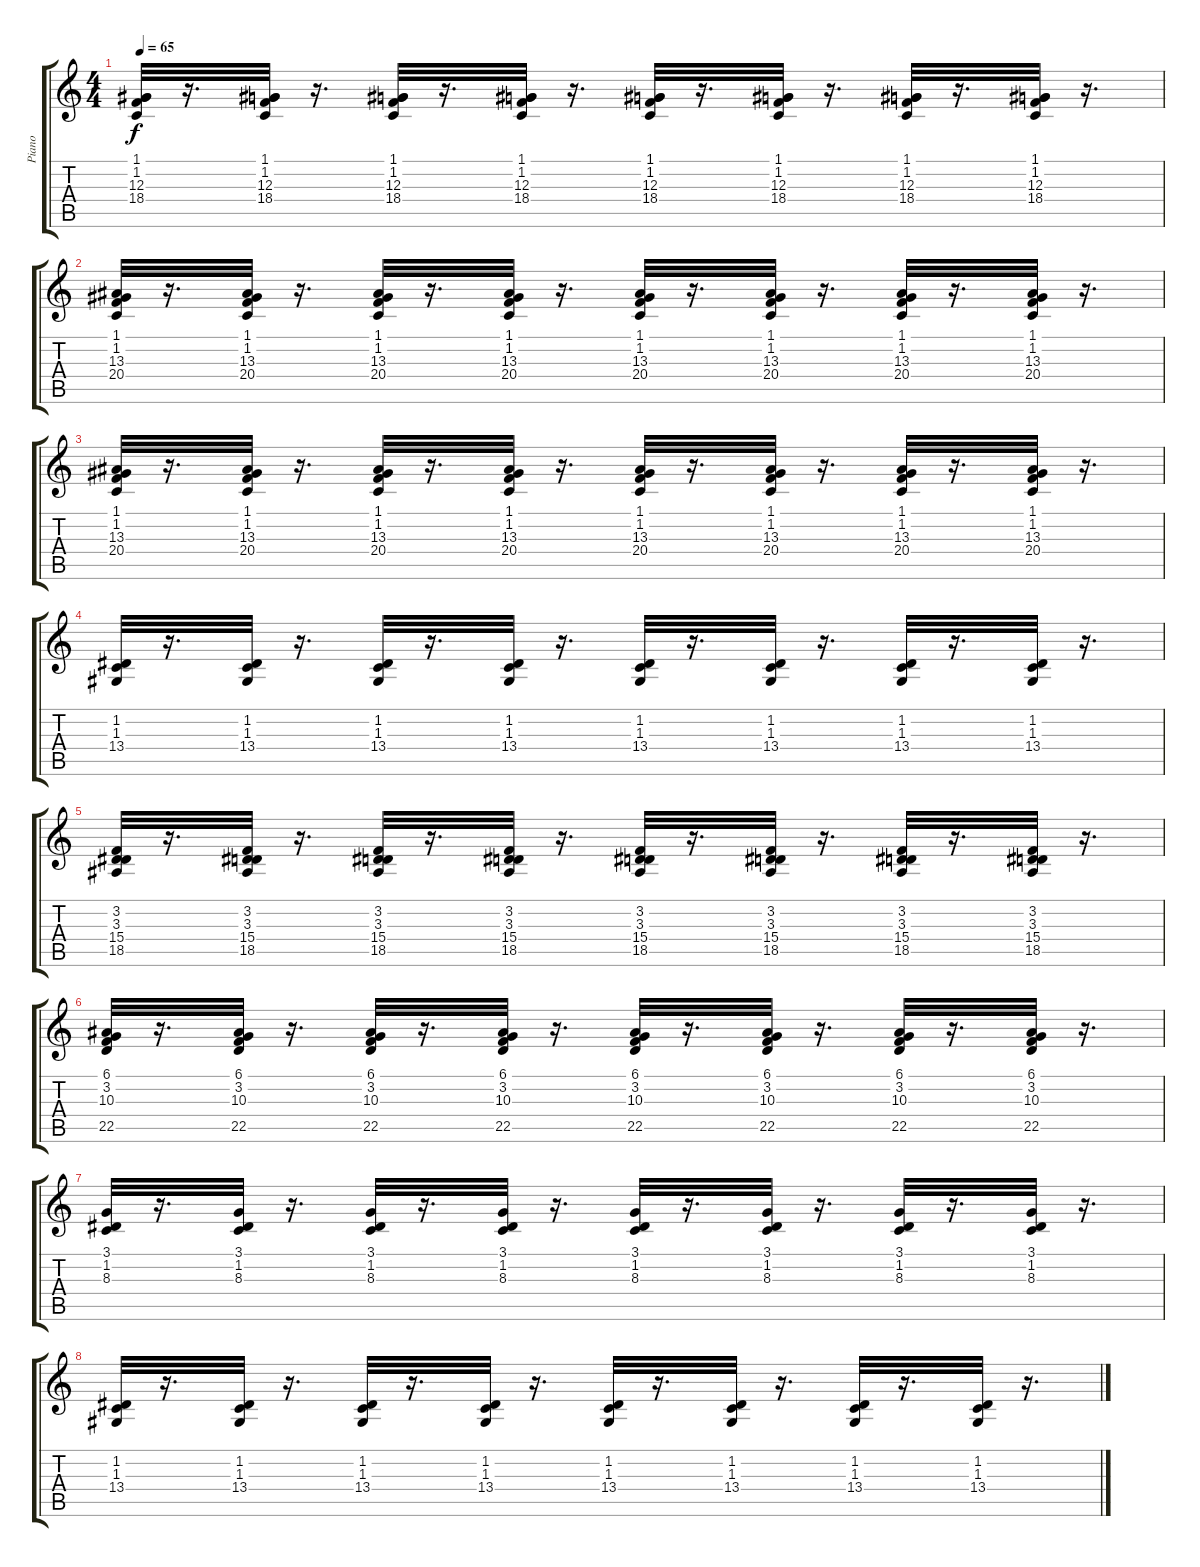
\track ("Piano" "Piano") {instrument fx1rain}
\staff {score tabs}
\tuning (E4 B3 G3 D3 A2 E2) {hide}
\ts (4 4)
\tempo 65
\clef g2
\ks c
(1.1 1.2 12.3 18.4).32{dy f} r.16{d} (1.1 1.2 12.3 18.4).32 r.16{d} (1.1 1.2 12.3 18.4).32 r.16{d} (1.1 1.2 12.3 18.4).32 r.16{d} (1.1 1.2 12.3 18.4).32 r.16{d} (1.1 1.2 12.3 18.4).32 r.16{d} (1.1 1.2 12.3 18.4).32 r.16{d} (1.1 1.2 12.3 18.4).32 r.16{d} |
(1.1 1.2 13.3 20.4).32 r.16{d} (1.1 1.2 13.3 20.4).32 r.16{d} (1.1 1.2 13.3 20.4).32 r.16{d} (1.1 1.2 13.3 20.4).32 r.16{d} (1.1 1.2 13.3 20.4).32 r.16{d} (1.1 1.2 13.3 20.4).32 r.16{d} (1.1 1.2 13.3 20.4).32 r.16{d} (1.1 1.2 13.3 20.4).32 r.16{d} |
(1.1 1.2 13.3 20.4).32 r.16{d} (1.1 1.2 13.3 20.4).32 r.16{d} (1.1 1.2 13.3 20.4).32 r.16{d} (1.1 1.2 13.3 20.4).32 r.16{d} (1.1 1.2 13.3 20.4).32 r.16{d} (1.1 1.2 13.3 20.4).32 r.16{d} (1.1 1.2 13.3 20.4).32 r.16{d} (1.1 1.2 13.3 20.4).32 r.16{d} |
(1.2 1.3 13.4).32 r.16{d} (1.2 1.3 13.4).32 r.16{d} (1.2 1.3 13.4).32 r.16{d} (1.2 1.3 13.4).32 r.16{d} (1.2 1.3 13.4).32 r.16{d} (1.2 1.3 13.4).32 r.16{d} (1.2 1.3 13.4).32 r.16{d} (1.2 1.3 13.4).32 r.16{d} |
(3.2 3.3 15.4 18.5).32 r.16{d} (3.2 3.3 15.4 18.5).32 r.16{d} (3.2 3.3 15.4 18.5).32 r.16{d} (3.2 3.3 15.4 18.5).32 r.16{d} (3.2 3.3 15.4 18.5).32 r.16{d} (3.2 3.3 15.4 18.5).32 r.16{d} (3.2 3.3 15.4 18.5).32 r.16{d} (3.2 3.3 15.4 18.5).32 r.16{d} |
(6.1 3.2 10.3 22.5).32 r.16{d} (6.1 3.2 10.3 22.5).32 r.16{d} (6.1 3.2 10.3 22.5).32 r.16{d} (6.1 3.2 10.3 22.5).32 r.16{d} (6.1 3.2 10.3 22.5).32 r.16{d} (6.1 3.2 10.3 22.5).32 r.16{d} (6.1 3.2 10.3 22.5).32 r.16{d} (6.1 3.2 10.3 22.5).32 r.16{d} |
(3.1 1.2 8.3).32{volume 10 instrument acousticgrandpiano} r.16{d} (3.1 1.2 8.3).32 r.16{d} (3.1 1.2 8.3).32 r.16{d} (3.1 1.2 8.3).32 r.16{d} (3.1 1.2 8.3).32 r.16{d} (3.1 1.2 8.3).32 r.16{d} (3.1 1.2 8.3).32 r.16{d} (3.1 1.2 8.3).32 r.16{d} |
(1.2 1.3 13.4).32 r.16{d} (1.2 1.3 13.4).32 r.16{d} (1.2 1.3 13.4).32 r.16{d} (1.2 1.3 13.4).32 r.16{d} (1.2 1.3 13.4).32 r.16{d} (1.2 1.3 13.4).32 r.16{d} (1.2 1.3 13.4).32 r.16{d} (1.2 1.3 13.4).32 r.16{d}
